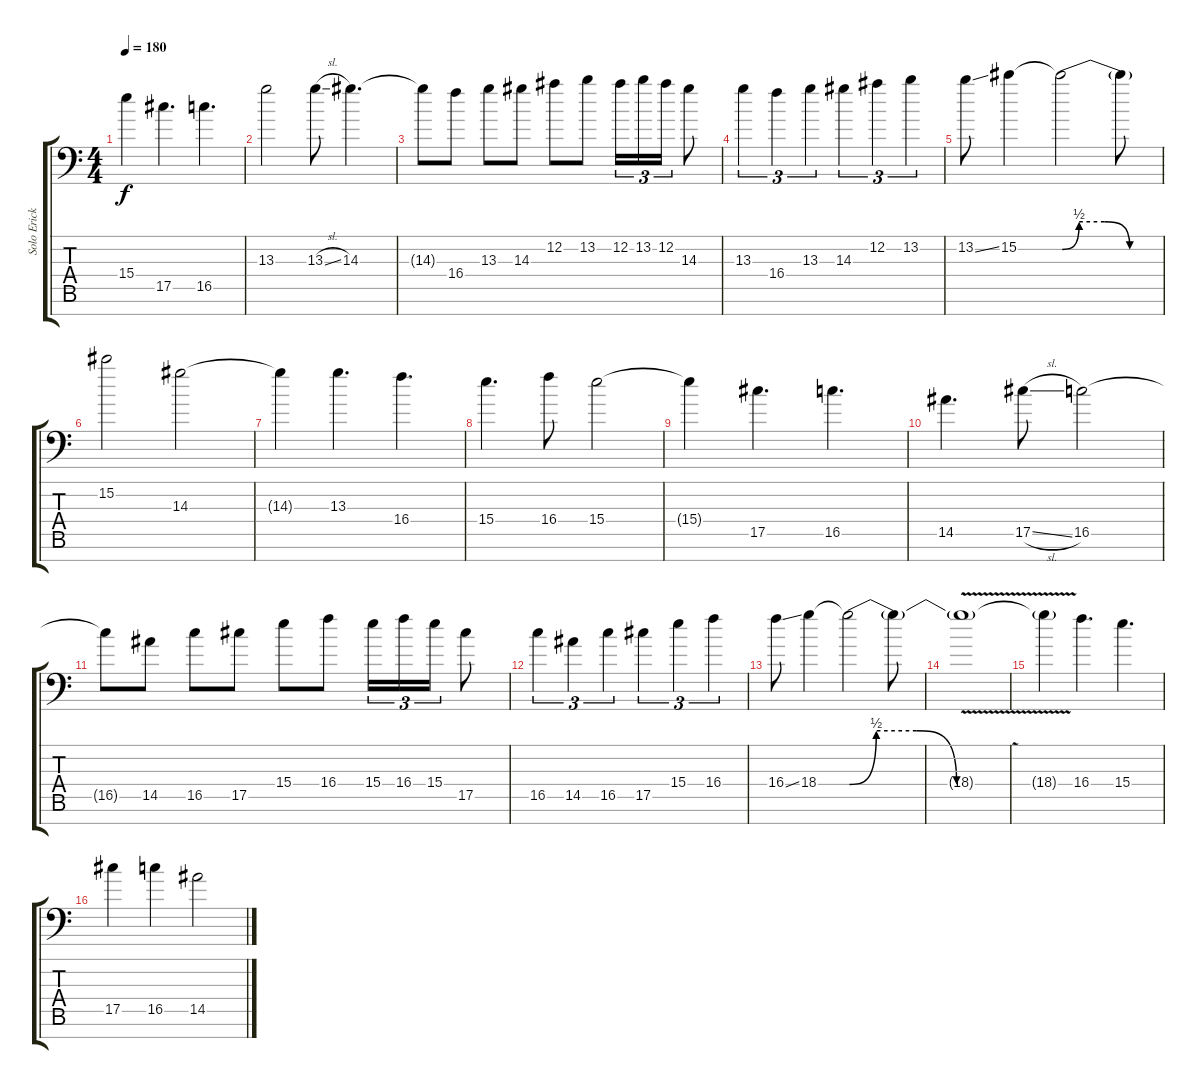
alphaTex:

\track ("Solo Erick II" "Solo Erick") {instrument distortionguitar}
\staff {score tabs}
\tuning (Eb4 Bb3 Gb3 Db3 Ab2 Eb2 Bb1) {hide}
\ts (4 4)
\tempo 180
\clef f4
\ks c
15.4{t}.4{dy f} 17.5.4{d} 16.5.4{d} |
13.3.2 13.3{sl}.8 14.3.4{d} |
14.3{t}.8 16.4.8 13.3.8 14.3.8 12.2.8 13.2.8 12.2.16{tu (3 2)} 13.2.16{tu (3 2)} 12.2.16{tu (3 2)} 14.3.8 |
13.3.4{tu (3 2)} 16.4.4{tu (3 2)} 13.3.4{tu (3 2)} 14.3.4{tu (3 2)} 12.2.4{tu (3 2)} 13.2.4{tu (3 2)} |
13.2{ss}.8 15.2.4 15.2{be (custom 0 0 10 2 25 2 40 0 60 0) t}.2 15.2{t}.8 |
15.2.2 14.3.2 |
14.3{t}.4 13.3.4{d} 16.4.4{d} |
15.4.4{d} 16.4.8 15.4.2 |
15.4{t}.4 17.5.4{d} 16.5.4{d} |
14.5.4{d} 17.5{sl}.8 16.5.2 |
16.5{t}.8 14.5.8 16.5.8 17.5.8 15.4.8 16.4.8 15.4.16{tu (3 2)} 16.4.16{tu (3 2)} 15.4.16{tu (3 2)} 17.5.8 |
16.5.4{tu (3 2)} 14.5.4{tu (3 2)} 16.5.4{tu (3 2)} 17.5.4{tu (3 2)} 15.4.4{tu (3 2)} 16.4.4{tu (3 2)} |
16.4{ss}.8 18.4.4 18.4{be (custom 0 0 10 2 25 2 40 0 60 0) t}.2 18.4{t}.8 |
18.4{v t}.1 |
18.4{t}.4 16.4.4{d} 15.4.4{d} |
17.5.4 16.5.4 14.5.2
